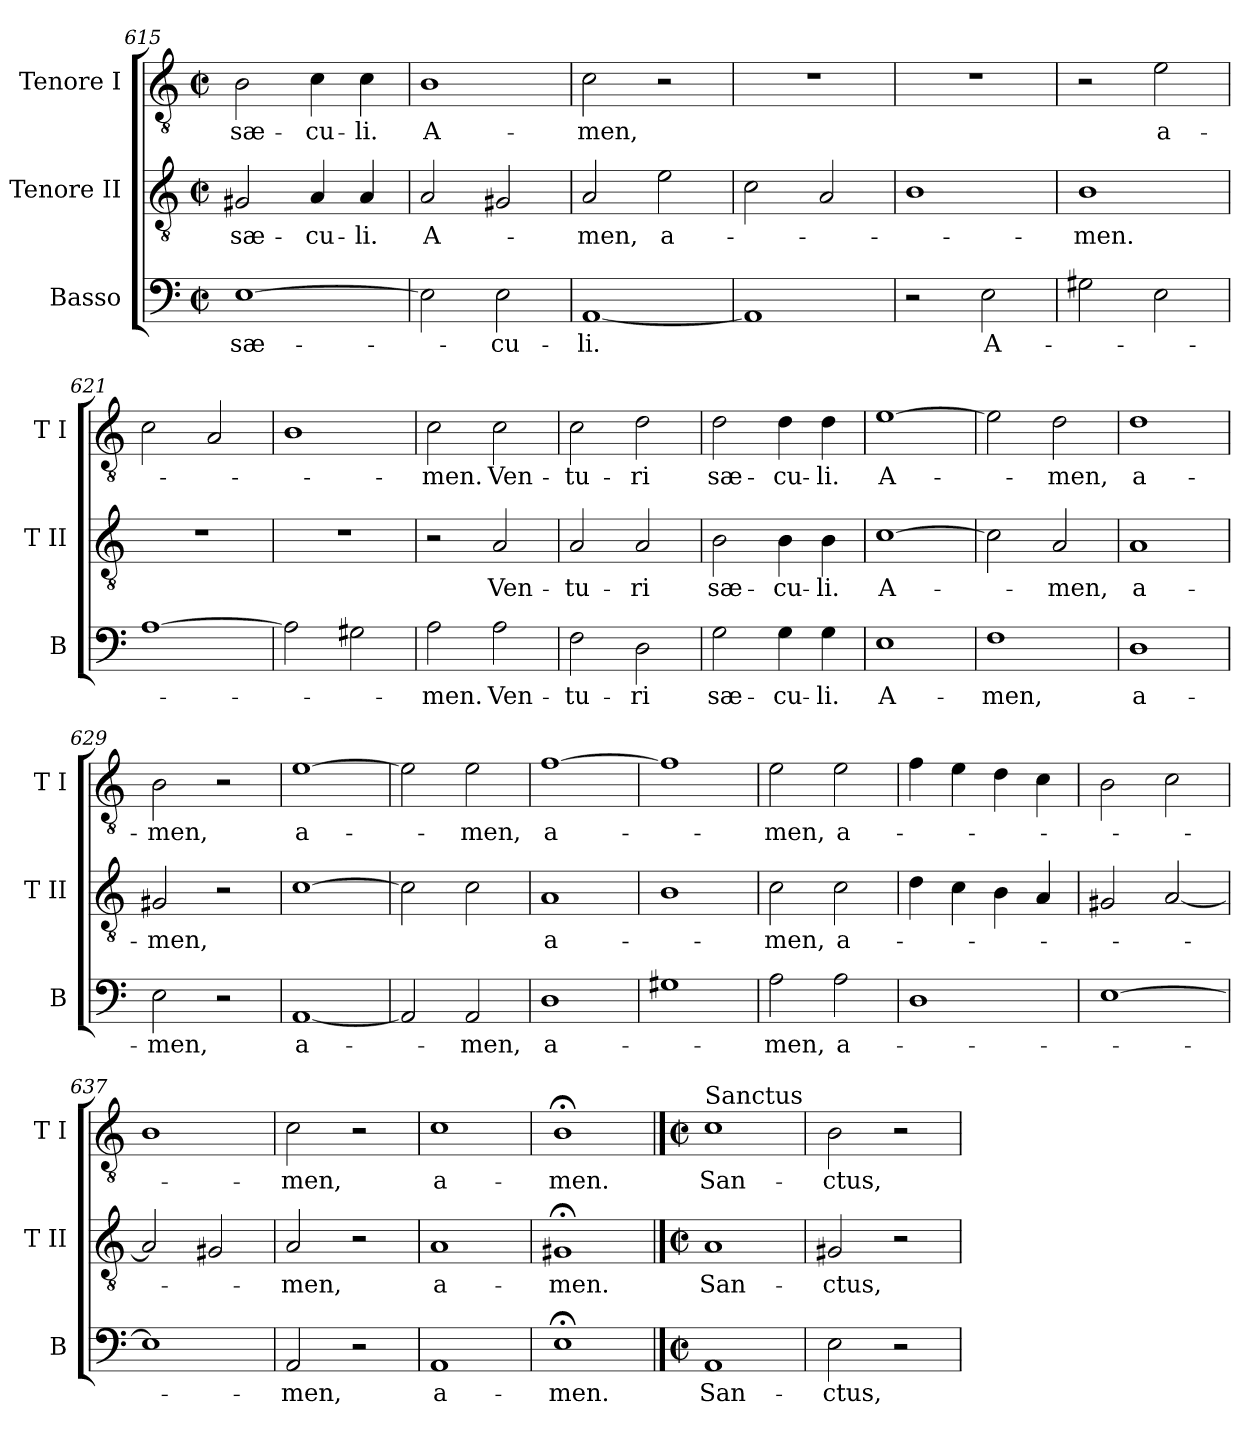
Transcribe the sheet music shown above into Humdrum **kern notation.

**kern	**text	**kern	**text	**kern	**text
*part3	*part3	*part2	*part2	*part1	*part1
*staff3	*staff3	*staff2	*staff2	*staff1	*staff1
*I"Basso	*	*I"Tenore II	*	*I"Tenore I	*
*I'B	*	*I'T II	*	*I'T I	*
*clefF4	*	*clefGv2	*	*clefGv2	*
*k[]	*	*k[]	*	*k[]	*
*C:	*	*C:	*	*C:	*
*M2/2	*	*M2/2	*	*M2/2	*
*met(c|)	*	*met(c|)	*	*met(c|)	*
=615	=615	=615	=615	=615	=615
[1E	sæ-	2G#X/	sæ-	2B\	sæ-
.	.	4A/	-cu-	4c\	-cu-
.	.	4A/	-li.	4c\	-li.
=616	=616	=616	=616	=616	=616
2E\]	.	2A/	A-	1B	A-
2E\	-cu-	2G#X/	.	.	.
=617	=617	=617	=617	=617	=617
[1AA	-li.	2A/	-men,	2c\	-men,
.	.	2e\	a-	2r	.
=618	=618	=618	=618	=618	=618
1AA]	.	2c\	.	1r	.
.	.	2A/	.	.	.
=619	=619	=619	=619	=619	=619
2r	.	1B	.	1r	.
2E\	A-	.	.	.	.
!!LO:LB:g=z
=620	=620	=620	=620	=620	=620
2G#X\	.	1B	-men.	2r	.
2E\	.	.	.	2e\	a-
=621	=621	=621	=621	=621	=621
[1A	.	1r	.	2c\	.
.	.	.	.	2A/	.
=622	=622	=622	=622	=622	=622
2A\]	.	1r	.	1B	.
2G#X\	.	.	.	.	.
=623	=623	=623	=623	=623	=623
2A\	-men.	2r	.	2c\	-men.
2A\	Ven-	2A/	Ven-	2c\	Ven-
=624	=624	=624	=624	=624	=624
2F\	-tu-	2A/	-tu-	2c\	-tu-
2D\	-ri	2A/	-ri	2d\	-ri
=625	=625	=625	=625	=625	=625
2G\	sæ-	2B\	sæ-	2d\	sæ-
4G\	-cu-	4B\	-cu-	4d\	-cu-
4G\	-li.	4B\	-li.	4d\	-li.
=626	=626	=626	=626	=626	=626
1E	A-	[1c	A-	[1e	A-
=627	=627	=627	=627	=627	=627
1F	-men,	2c\]	.	2e\]	.
.	.	2A/	-men,	2d\	-men,
!!LO:LB:g=z
=628	=628	=628	=628	=628	=628
1D	a-	1A	a-	1d	a-
=629	=629	=629	=629	=629	=629
2E\	-men,	2G#X/	-men,	2B\	-men,
2r	.	2r	.	2r	.
=630	=630	=630	=630	=630	=630
[1AA	a-	[1c	.	[1e	a-
=631	=631	=631	=631	=631	=631
2AA/]	.	2c\]	.	2e\]	.
2AA/	-men,	2c\	.	2e\	-men,
=632	=632	=632	=632	=632	=632
1D	a-	1A	a-	[1f	a-
=633	=633	=633	=633	=633	=633
1G#X	.	1B	.	1f]	.
=634	=634	=634	=634	=634	=634
2A\	-men,	2c\	-men,	2e\	-men,
2A\	a-	2c\	a-	2e\	a-
=635	=635	=635	=635	=635	=635
1D	.	4d\	.	4f\	.
.	.	4c\	.	4e\	.
.	.	4B\	.	4d\	.
.	.	4A/	.	4c\	.
!!LO:LB:g=z
=636	=636	=636	=636	=636	=636
[1E	.	2G#X/	.	2B\	.
.	.	[2A/	.	2c\	.
=637	=637	=637	=637	=637	=637
1E]	.	2A/]	.	1B	.
.	.	2G#X/	.	.	.
=638	=638	=638	=638	=638	=638
2AA/	-men,	2A/	-men,	2c\	-men,
2r	.	2r	.	2r	.
=639	=639	=639	=639	=639	=639
1AA	a-	1A	a-	1c	a-
=640	=640	=640	=640	=640	=640
1E;<	-men.	1G#X;<	-men.	1B;<	-men.
!!LO:PB:g=z
==640X3	==640X3	==640X3	==640X3	==640X3	==640X3
*M2/2	*	*M2/2	*	*M2/2	*
*met(c|)	*	*met(c|)	*	*met(c|)	*
!	!	!	!	!LO:TX:a:t=Sanctus	!
1AA	San-	1A	San-	1c	San-
=641	=641	=641	=641	=641	=641
2E\	-ctus,	2G#X/	-ctus,	2B\	-ctus,
2r	.	2r	.	2r	.
=	=	=	=	=	=
*-	*-	*-	*-	*-	*-
